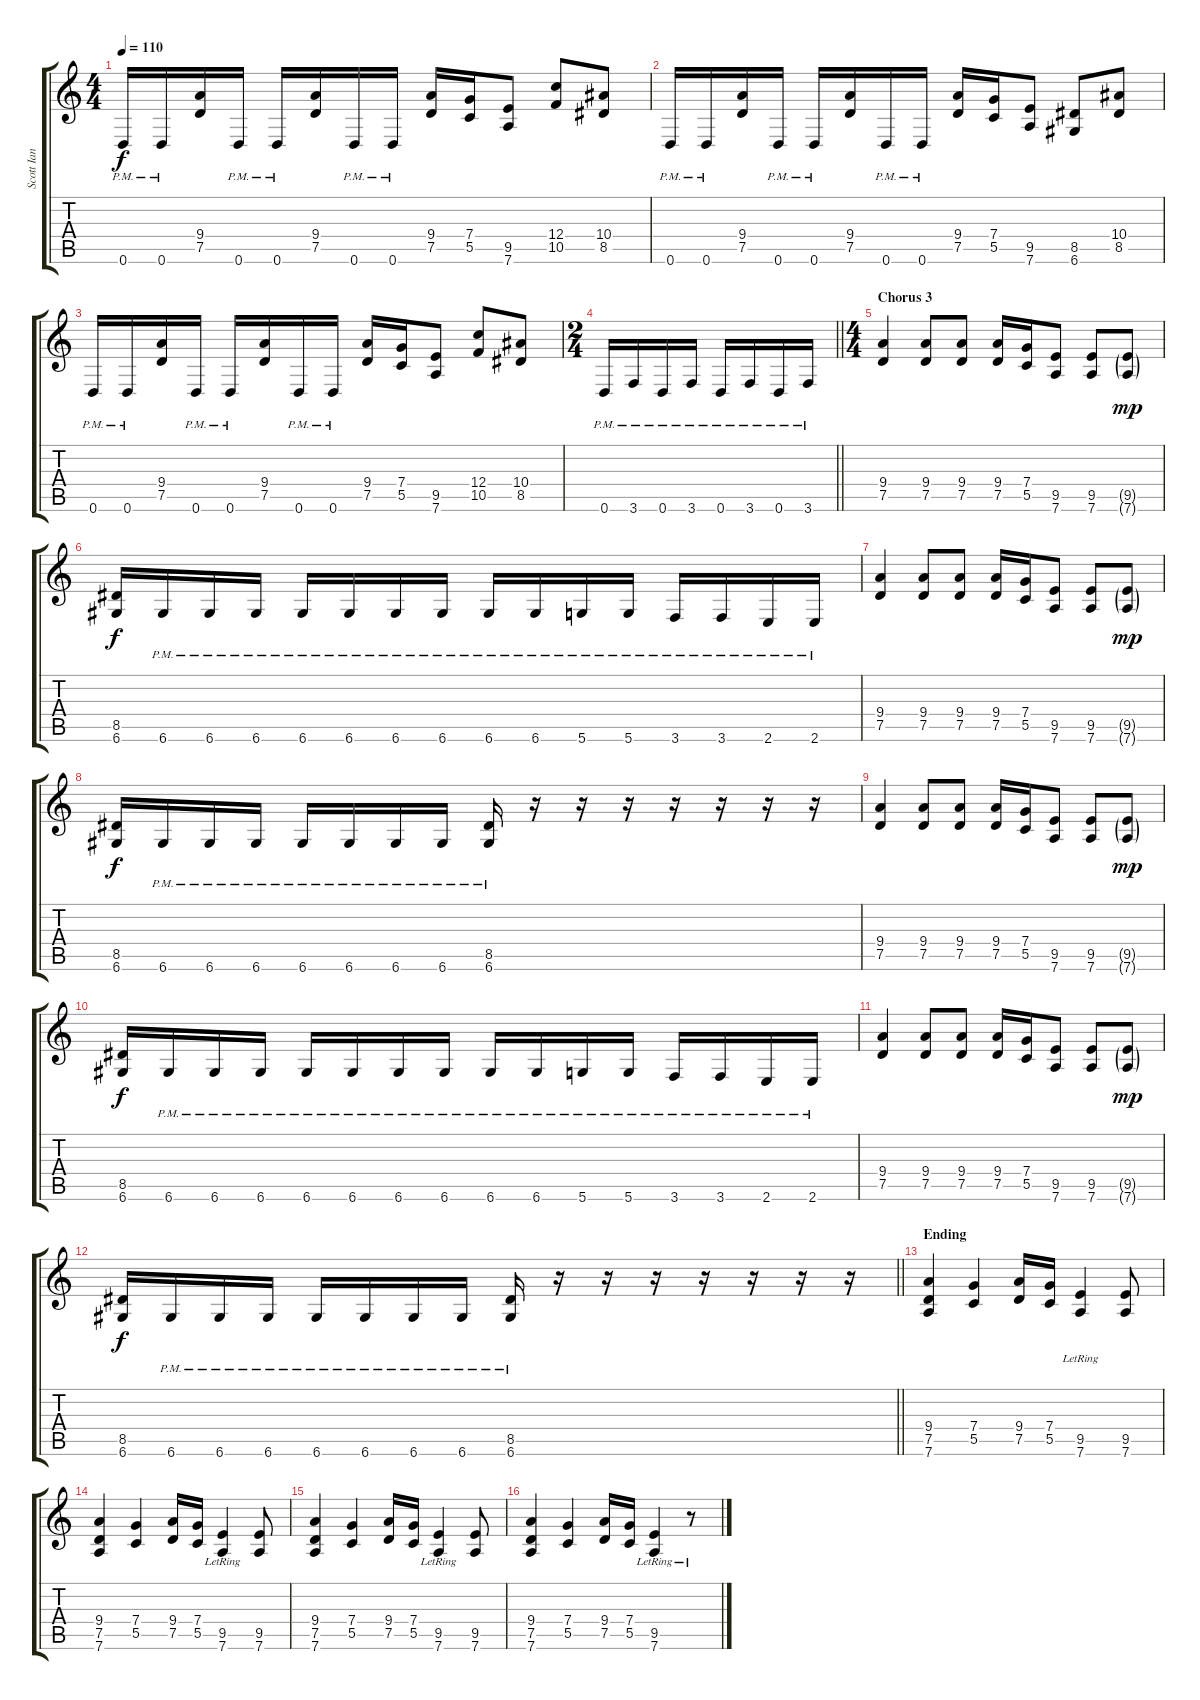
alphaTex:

\track ("Scott Ian" "Scott Ian") {instrument distortionguitar}
\staff {score tabs}
\tuning (D4 A3 F3 C3 G2 D2) {hide}
\ts (4 4)
\tempo 110
\clef g2
\ks c
0.6{pm}.16{dy f} 0.6{pm}.16 (9.4 7.5).16 0.6{pm}.16 0.6{pm}.16 (9.4 7.5).16 0.6{pm}.16 0.6{pm}.16 (9.4 7.5).16 (7.4 5.5).16 (9.5 7.6).8 (12.4 10.5).8 (10.4 8.5).8 |
0.6{pm}.16 0.6{pm}.16 (9.4 7.5).16 0.6{pm}.16 0.6{pm}.16 (9.4 7.5).16 0.6{pm}.16 0.6{pm}.16 (9.4 7.5).16 (7.4 5.5).16 (9.5 7.6).8 (8.5 6.6).8 (10.4 8.5).8 |
0.6{pm}.16 0.6{pm}.16 (9.4 7.5).16 0.6{pm}.16 0.6{pm}.16 (9.4 7.5).16 0.6{pm}.16 0.6{pm}.16 (9.4 7.5).16 (7.4 5.5).16 (9.5 7.6).8 (12.4 10.5).8 (10.4 8.5).8 |
\ts (2 4)
\barLineRight lightlight
0.6{pm}.16 3.6{pm}.16 0.6{pm}.16 3.6{pm}.16 0.6{pm}.16 3.6{pm}.16 0.6{pm}.16 3.6{pm}.16 |
\ts (4 4)
\section ("" "Chorus 3")
(9.4 7.5).4 (9.4 7.5).8 (9.4 7.5).8 (9.4 7.5).16 (7.4 5.5).16 (9.5 7.6).8 (9.5 7.6).8 (9.5{g} 7.6{g}).8{dy mp} |
(8.5 6.6).16{dy f} 6.6{pm}.16 6.6{pm}.16 6.6{pm}.16 6.6{pm}.16 6.6{pm}.16 6.6{pm}.16 6.6{pm}.16 6.6{pm}.16 6.6{pm}.16 5.6{pm}.16 5.6{pm}.16 3.6{pm}.16 3.6{pm}.16 2.6{pm}.16 2.6{pm}.16 |
(9.4 7.5).4 (9.4 7.5).8 (9.4 7.5).8 (9.4 7.5).16 (7.4 5.5).16 (9.5 7.6).8 (9.5 7.6).8 (9.5{g} 7.6{g}).8{dy mp} |
(8.5 6.6).16{dy f} 6.6{pm}.16 6.6{pm}.16 6.6{pm}.16 6.6{pm}.16 6.6{pm}.16 6.6{pm}.16 6.6{pm}.16 (8.5 6.6{pm}).16 r.16 r.16 r.16 r.16 r.16 r.16 r.16 |
(9.4 7.5).4 (9.4 7.5).8 (9.4 7.5).8 (9.4 7.5).16 (7.4 5.5).16 (9.5 7.6).8 (9.5 7.6).8 (9.5{g} 7.6{g}).8{dy mp} |
(8.5 6.6).16{dy f} 6.6{pm}.16 6.6{pm}.16 6.6{pm}.16 6.6{pm}.16 6.6{pm}.16 6.6{pm}.16 6.6{pm}.16 6.6{pm}.16 6.6{pm}.16 5.6{pm}.16 5.6{pm}.16 3.6{pm}.16 3.6{pm}.16 2.6{pm}.16 2.6{pm}.16 |
(9.4 7.5).4 (9.4 7.5).8 (9.4 7.5).8 (9.4 7.5).16 (7.4 5.5).16 (9.5 7.6).8 (9.5 7.6).8 (9.5{g} 7.6{g}).8{dy mp} |
\barLineRight lightlight
(8.5 6.6).16{dy f} 6.6{pm}.16 6.6{pm}.16 6.6{pm}.16 6.6{pm}.16 6.6{pm}.16 6.6{pm}.16 6.6{pm}.16 (8.5 6.6{pm}).16 r.16 r.16 r.16 r.16 r.16 r.16 r.16 |
\section ("" "Ending")
(9.4 7.5 7.6).4 (7.4 5.5).4 (9.4 7.5).16 (7.4 5.5).16 (9.5 7.6{lr}).4 (9.5 7.6).8 |
(9.4 7.5 7.6).4 (7.4 5.5).4 (9.4 7.5).16 (7.4 5.5).16 (9.5 7.6{lr}).4 (9.5 7.6).8 |
(9.4 7.5 7.6).4 (7.4 5.5).4 (9.4 7.5).16 (7.4 5.5).16 (9.5 7.6{lr}).4 (9.5 7.6).8 |
(9.4 7.5 7.6).4 (7.4 5.5).4 (9.4 7.5).16 (7.4 5.5).16 (9.5 7.6{lr}).4 r.8
